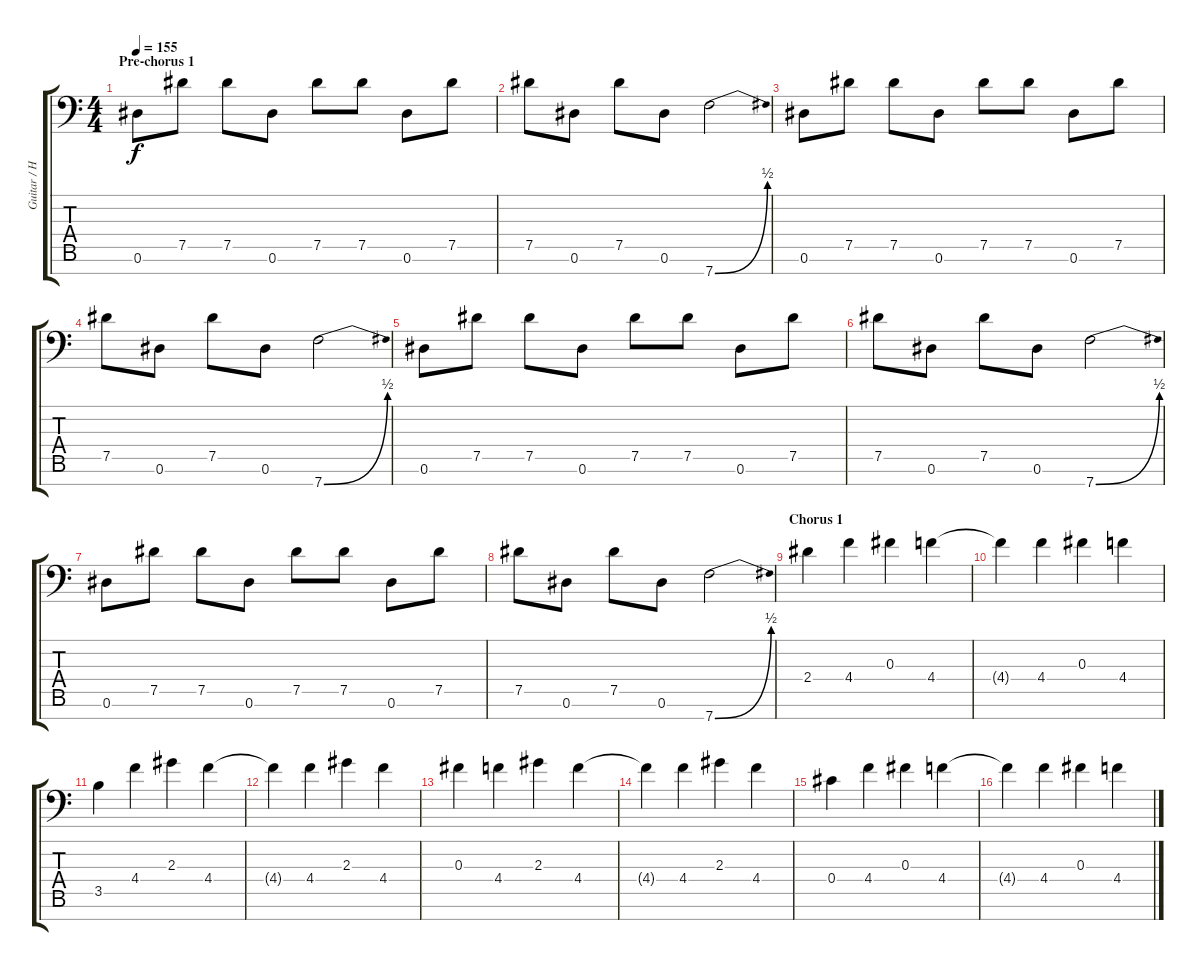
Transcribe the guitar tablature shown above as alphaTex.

\track ("Guitar / Head" "Guitar / H") {instrument overdrivenguitar}
\staff {score tabs}
\tuning (Eb4 Bb3 Gb3 Db3 Ab2 Eb2 Bb1) {hide}
\ts (4 4)
\section ("" "Pre-chorus 1")
\tempo 155
\clef f4
\ks c
0.6.8{dy f volume 13 instrument overdrivenguitar} 7.5.8 7.5.8 0.6.8 7.5.8 7.5.8 0.6.8 7.5.8 |
7.5.8 0.6.8 7.5.8 0.6.8 7.7{be (bend 0 0 60 2)}.2 |
0.6.8 7.5.8 7.5.8 0.6.8 7.5.8 7.5.8 0.6.8 7.5.8 |
7.5.8 0.6.8 7.5.8 0.6.8 7.7{be (bend 0 0 60 2)}.2 |
0.6.8 7.5.8 7.5.8 0.6.8 7.5.8 7.5.8 0.6.8 7.5.8 |
7.5.8 0.6.8 7.5.8 0.6.8 7.7{be (bend 0 0 60 2)}.2 |
0.6.8 7.5.8 7.5.8 0.6.8 7.5.8 7.5.8 0.6.8 7.5.8 |
7.5.8 0.6.8 7.5.8 0.6.8 7.7{be (bend 0 0 60 2)}.2 |
\section ("" "Chorus 1")
2.4.4{volume 10 instrument electricguitarclean} 4.4.4 0.3.4 4.4.4 |
4.4{t}.4 4.4.4 0.3.4 4.4.4 |
3.5.4 4.4.4 2.3.4 4.4.4 |
4.4{t}.4 4.4.4 2.3.4 4.4.4 |
0.3.4 4.4.4 2.3.4 4.4.4 |
4.4{t}.4 4.4.4 2.3.4 4.4.4 |
0.4.4 4.4.4 0.3.4 4.4.4 |
4.4{t}.4 4.4.4 0.3.4 4.4.4
